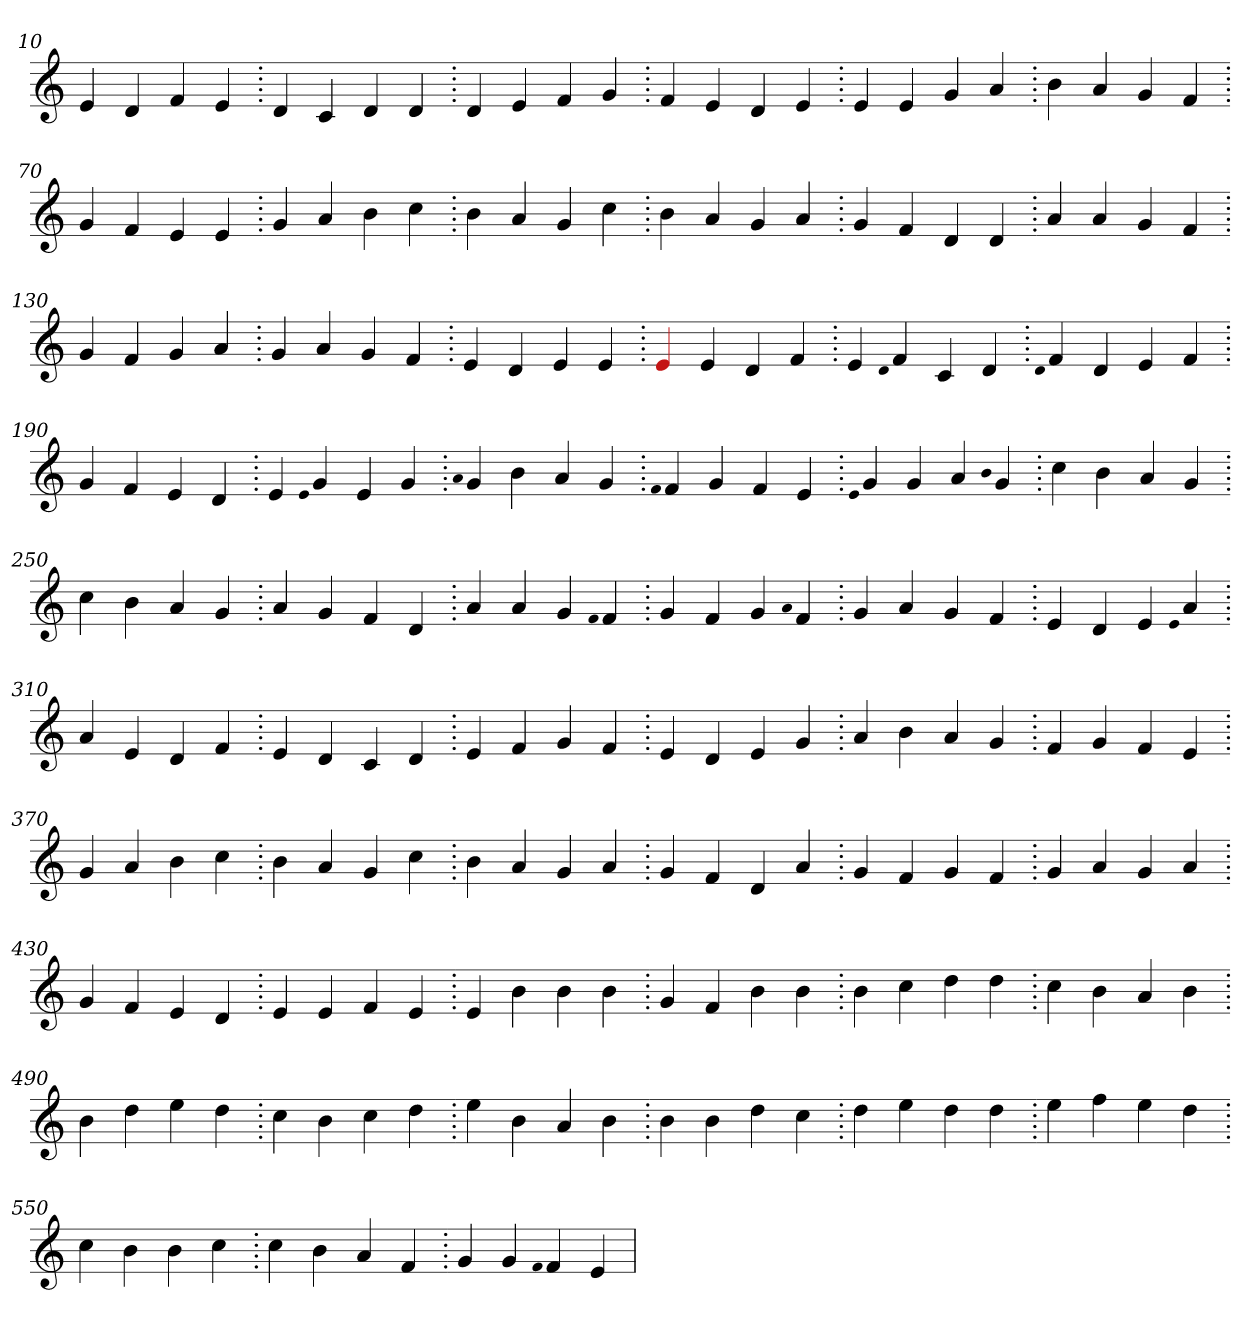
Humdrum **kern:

**kern
*part1
*staff1
*clefG2
=10.
4e
4d
4f
4e
=20.
4d
4c
4d
4d
=30.
4d
4e
4f
4g
=40.
4f
4e
4d
4e
=50.
4e
4e
4g
4a
=60.
4b
4a
4g
4f
=70.
4g
4f
4e
4e
=80.
4g
4a
4b
4cc
=90.
4b
4a
4g
4cc
=100.
4b
4a
4g
4a
=110.
4g
4f
4d
4d
=120.
4a
4a
4g
4f
=130.
4g
4f
4g
4a
=140.
4g
4a
4g
4f
=150.
4e
4d
4e
4e
=160.
4Re
4e
4d
4f
=170.
4e
qqd
4f
4c
4d
=180.
qqd
4f
4d
4e
4f
=190.
4g
4f
4e
4d
=200.
4e
qqe
4g
4e
4g
=210.
qqa
4g
4b
4a
4g
=220.
qqf
4f
4g
4f
4e
=230.
qqe
4g
4g
4a
qqb
4g
=240.
4cc
4b
4a
4g
=250.
4cc
4b
4a
4g
=260.
4a
4g
4f
4d
=270.
4a
4a
4g
qqf
4f
=280.
4g
4f
4g
qqa
4f
=290.
4g
4a
4g
4f
=300.
4e
4d
4e
qqe
4a
=310.
4a
4e
4d
4f
=320.
4e
4d
4c
4d
=330.
4e
4f
4g
4f
=340.
4e
4d
4e
4g
=350.
4a
4b
4a
4g
=360.
4f
4g
4f
4e
=370.
4g
4a
4b
4cc
=380.
4b
4a
4g
4cc
=390.
4b
4a
4g
4a
=400.
4g
4f
4d
4a
=410.
4g
4f
4g
4f
=420.
4g
4a
4g
4a
=430.
4g
4f
4e
4d
=440.
4e
4e
4f
4e
=450.
4e
4b
4b
4b
=460.
4g
4f
4b
4b
=470.
4b
4cc
4dd
4dd
=480.
4cc
4b
4a
4b
=490.
4b
4dd
4ee
4dd
=500.
4cc
4b
4cc
4dd
=510.
4ee
4b
4a
4b
=520.
4b
4b
4dd
4cc
=530.
4dd
4ee
4dd
4dd
=540.
4ee
4ff
4ee
4dd
=550.
4cc
4b
4b
4cc
=560.
4cc
4b
4a
4f
=570.
4g
4g
qqf
4f
4e
=
*-
